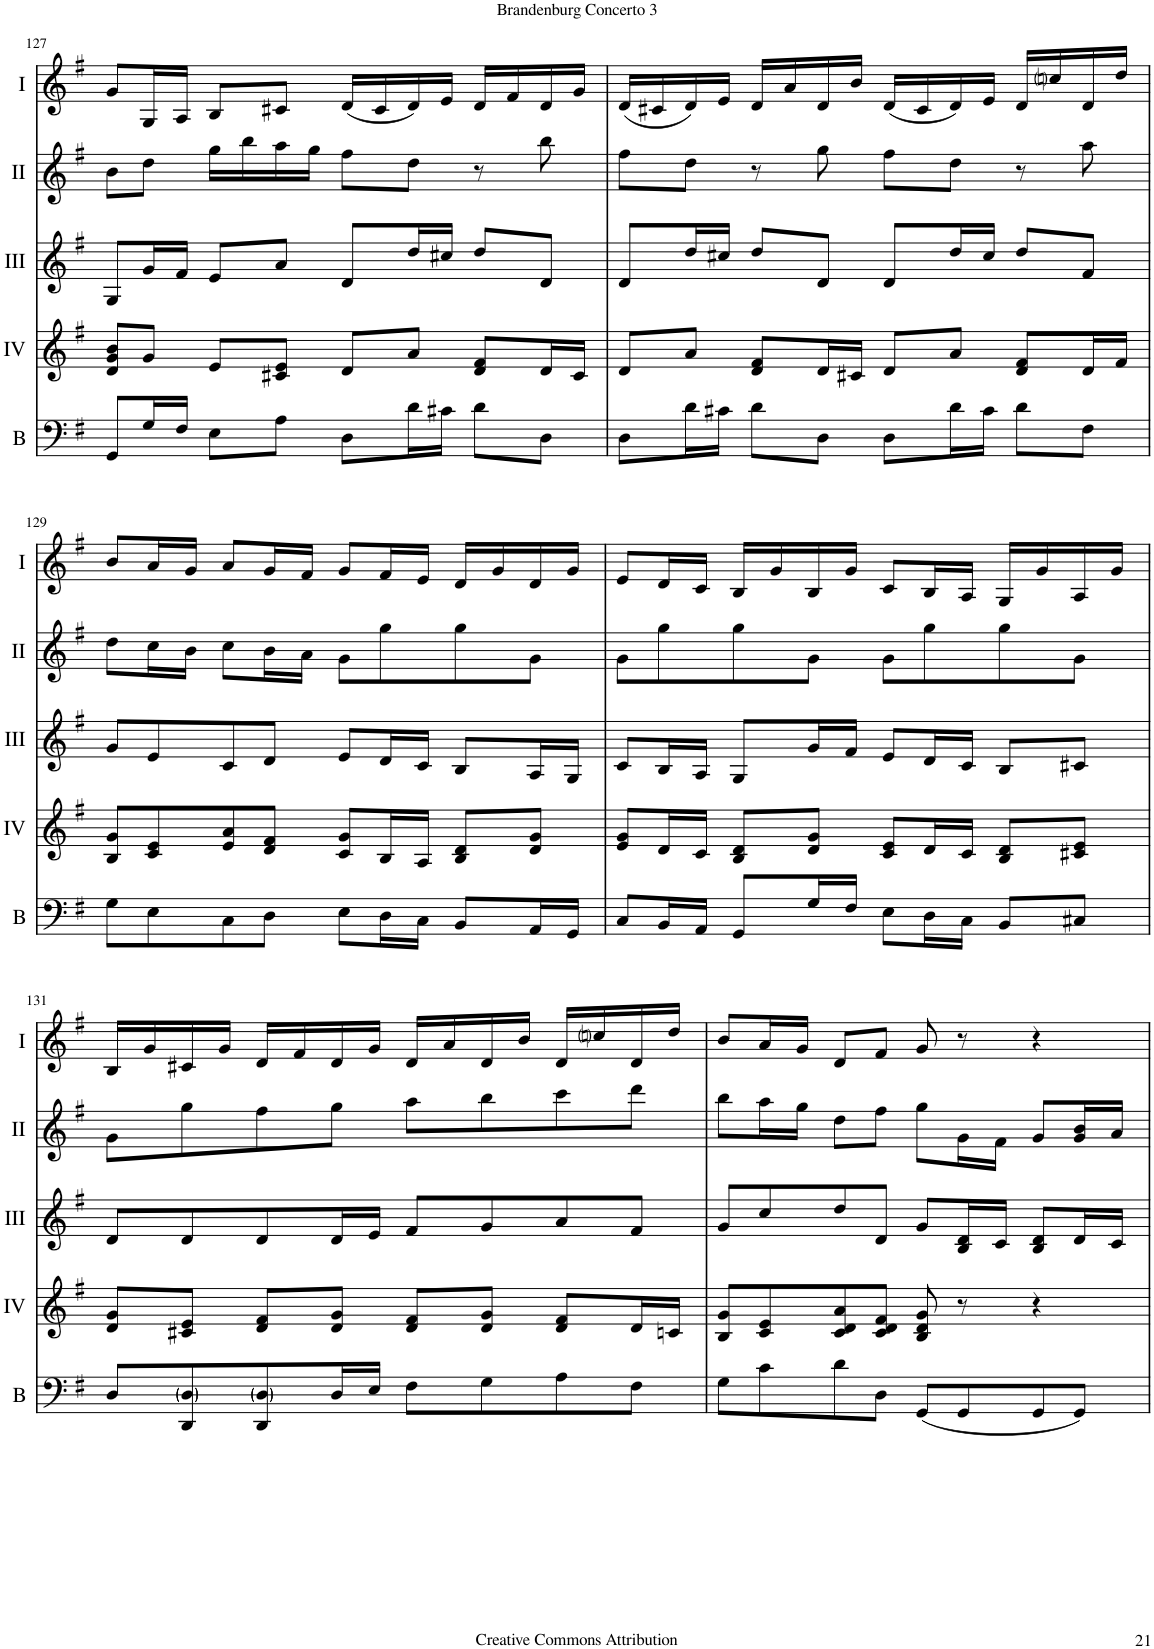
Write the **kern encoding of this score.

**kern	**kern	**kern	**kern	**kern
*part5	*part4	*part3	*part2	*part1
*staff5	*staff4	*staff3	*staff2	*staff1
*I"Bass	*I"Acc. 4	*I"Acc. 3	*I"Acc. 2	*I"Acc. 1
*I'B	*	*	*	*
!!LO:PB:g=z
*clefF4	*clefG2	*clefG2	*clefG2	*clefG2
*Trd7c12	*	*Trd7c12	*Trd7c12	*
*k[f#]	*k[f#]	*k[f#]	*k[f#]	*k[f#]
*M2/2	*M2/2	*M2/2	*M2/2	*M2/2
*met(c|)	*met(c|)	*met(c|)	*met(c|)	*met(c|)
=127	=127	=127	=127	=127
8GG/L	8d/ 8g/ 8b/L	8G/L	8b\L	8g/L
16G/L	8g/J	16g/L	8dd\J	16G/L
16F#/JJ	.	16f#/JJ	.	16A/JJ
8E\L	8e/L	8e/L	16gg\LL	8B/L
.	.	.	16bb\	.
8A\J	8c#X/ 8e/J	8a/J	16aa\	8c#X/J
.	.	.	16gg\JJ	.
8D\L	8d/L	8d/L	8ff#\L	(16d/LL
.	.	.	.	16c#/
16d\L	8a/J	16dd/L	8dd\J	16d/)
16c#X\JJ	.	16cc#X/JJ	.	16e/JJ
8d\L	8d/ 8f#/L	8dd/L	8r	16d/LL
.	.	.	.	16f#/
8D\J	16d/L	8d/J	8bb\	16d/
.	16c#/JJ	.	.	16g/JJ
=128	=128	=128	=128	=128
8D\L	8d/L	8d/L	8ff#\L	(16d/LL
.	.	.	.	16c#X/
16d\L	8a/J	16dd/L	8dd\J	16d/)
16c#X\JJ	.	16cc#X/JJ	.	16e/JJ
8d\L	8d/ 8f#/L	8dd/L	8r	16d/LL
.	.	.	.	16a/
8D\J	16d/L	8d/J	8gg\	16d/
.	16c#X/JJ	.	.	16b/JJ
8D\L	8d/L	8d/L	8ff#\L	(16d/LL
.	.	.	.	16c#/
16d\L	8a/J	16dd/L	8dd\J	16d/)
16c#\JJ	.	16cc#/JJ	.	16e/JJ
8d\L	8d/ 8f#/L	8dd/L	8r	16d/LL
.	.	.	.	16ccni/
8F#\J	16d/L	8f#/J	8aa\	16d/
.	16f#/JJ	.	.	16dd/JJ
!!LO:LB:g=z
=129	=129	=129	=129	=129
8G\L	8B/ 8g/L	8g/L	8dd\L	8b/L
8E\	8c/ 8e/	8e/	16cc\L	16a/L
.	.	.	16b\JJ	16g/JJ
8C\	8e/ 8a/	8c/	8cc\L	8a/L
8D\J	8d/ 8f#/J	8d/J	16b\L	16g/L
.	.	.	16a\JJ	16f#/JJ
8E\L	8c/ 8g/L	8e/L	8g\L	8g/L
16D\L	16B/L	16d/L	8gg\	16f#/L
16C\JJ	16A/JJ	16c/JJ	.	16e/JJ
8BB/L	8B/ 8d/L	8B/L	8gg\	16d/LL
.	.	.	.	16g/
16AA/L	8d/ 8g/J	16A/L	8g\J	16d/
16GG/JJ	.	16G/JJ	.	16g/JJ
=130	=130	=130	=130	=130
8C/L	8e/ 8g/L	8c/L	8g\L	8e/L
16BB/L	16d/L	16B/L	8gg\	16d/L
16AA/JJ	16c/JJ	16A/JJ	.	16c/JJ
8GG/L	8B/ 8d/L	8G/L	8gg\	16B/LL
.	.	.	.	16g/
16G/L	8d/ 8g/J	16g/L	8g\J	16B/
16F#/JJ	.	16f#/JJ	.	16g/JJ
8E\L	8c/ 8e/L	8e/L	8g\L	8c/L
16D\L	16d/L	16d/L	8gg\	16B/L
16C\JJ	16c/JJ	16c/JJ	.	16A/JJ
8BB/L	8B/ 8d/L	8B/L	8gg\	16G/LL
.	.	.	.	16g/
8C#X/J	8c#X/ 8e/J	8c#X/J	8g\J	16A/
.	.	.	.	16g/JJ
!!LO:LB:g=z
=131	=131	=131	=131	=131
8D/L	8d/ 8g/L	8d/L	8g\L	16B/LL
.	.	.	.	16g/
8DD/ 8D/	8c#X/ 8e/J	8d/	8gg\	16c#X/
.	.	.	.	16g/JJ
8DD/ 8D/	8d/ 8f#/L	8d/	8ff#\	16d/LL
.	.	.	.	16f#/
16D/L	8d/ 8g/J	16d/L	8gg\J	16d/
16E/JJ	.	16e/JJ	.	16g/JJ
8F#\L	8d/ 8f#/L	8f#/L	8aa\L	16d/LL
.	.	.	.	16a/
8G\	8d/ 8g/J	8g/	8bb\	16d/
.	.	.	.	16b/JJ
8A\	8d/ 8f#/L	8a/	8ccc\	16d/LL
.	.	.	.	16ccni/
8F#\J	16d/L	8f#/J	8ddd\J	16d/
.	16cn/JJ	.	.	16dd/JJ
=132	=132	=132	=132	=132
8G\L	8B/ 8g/L	8g/L	8bb\L	8b/L
8c\	8c/ 8e/	8cc/	16aa\L	16a/L
.	.	.	16gg\JJ	16g/JJ
8d\	8c/ 8d/ 8a/	8dd/	8dd\L	8d/L
8D\J	8c/ 8d/ 8f#/J	8d/J	8ff#\J	8f#/J
(8GG/L	8B/ 8d/ 8g/	8g/L	8gg\L	8g/
8GG/	8r	16B/ 16d/L	16g\L	8r
.	.	16c/JJ	16f#\JJ	.
8GG/	4r	8B/ 8d/L	8g/L	4r
8GG/J)	.	16d/L	16g/ 16b/L	.
.	.	16c/JJ	16a/JJ	.
=	=	=	=	=
*-	*-	*-	*-	*-
